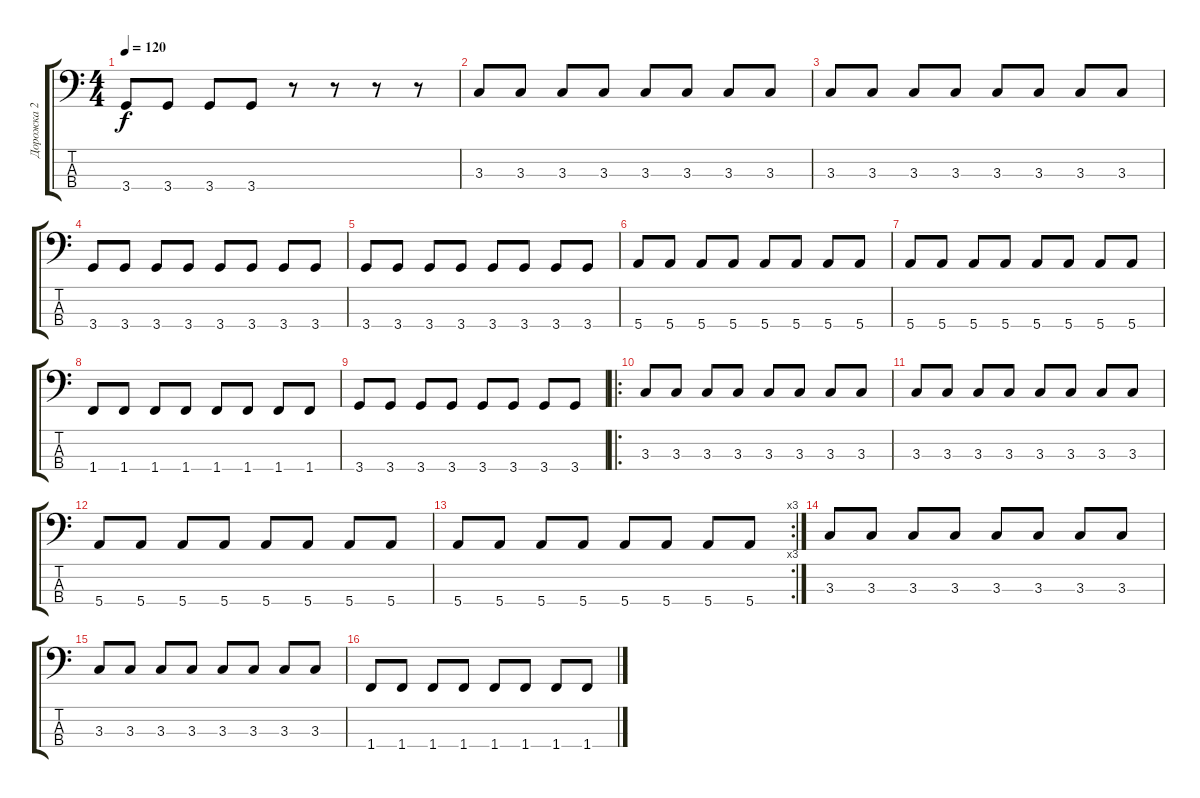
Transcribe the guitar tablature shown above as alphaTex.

\track ("Дорожка 2" "Дорожка 2") {instrument electricbasspick}
\staff {score tabs}
\tuning (G2 D2 A1 E1) {hide}
\ts (4 4)
\tempo 120
\clef f4
\ks c
3.4.8{dy f} 3.4.8 3.4.8 3.4.8 r.8 r.8 r.8 r.8 |
3.3.8 3.3.8 3.3.8 3.3.8 3.3.8 3.3.8 3.3.8 3.3.8 |
3.3.8 3.3.8 3.3.8 3.3.8 3.3.8 3.3.8 3.3.8 3.3.8 |
3.4.8 3.4.8 3.4.8 3.4.8 3.4.8 3.4.8 3.4.8 3.4.8 |
3.4.8 3.4.8 3.4.8 3.4.8 3.4.8 3.4.8 3.4.8 3.4.8 |
5.4.8 5.4.8 5.4.8 5.4.8 5.4.8 5.4.8 5.4.8 5.4.8 |
5.4.8 5.4.8 5.4.8 5.4.8 5.4.8 5.4.8 5.4.8 5.4.8 |
1.4.8 1.4.8 1.4.8 1.4.8 1.4.8 1.4.8 1.4.8 1.4.8 |
3.4.8 3.4.8 3.4.8 3.4.8 3.4.8 3.4.8 3.4.8 3.4.8 |
\ro
3.3.8 3.3.8 3.3.8 3.3.8 3.3.8 3.3.8 3.3.8 3.3.8 |
3.3.8 3.3.8 3.3.8 3.3.8 3.3.8 3.3.8 3.3.8 3.3.8 |
5.4.8 5.4.8 5.4.8 5.4.8 5.4.8 5.4.8 5.4.8 5.4.8 |
\rc 3
5.4.8 5.4.8 5.4.8 5.4.8 5.4.8 5.4.8 5.4.8 5.4.8 |
3.3.8 3.3.8 3.3.8 3.3.8 3.3.8 3.3.8 3.3.8 3.3.8 |
3.3.8 3.3.8 3.3.8 3.3.8 3.3.8 3.3.8 3.3.8 3.3.8 |
1.4.8 1.4.8 1.4.8 1.4.8 1.4.8 1.4.8 1.4.8 1.4.8
